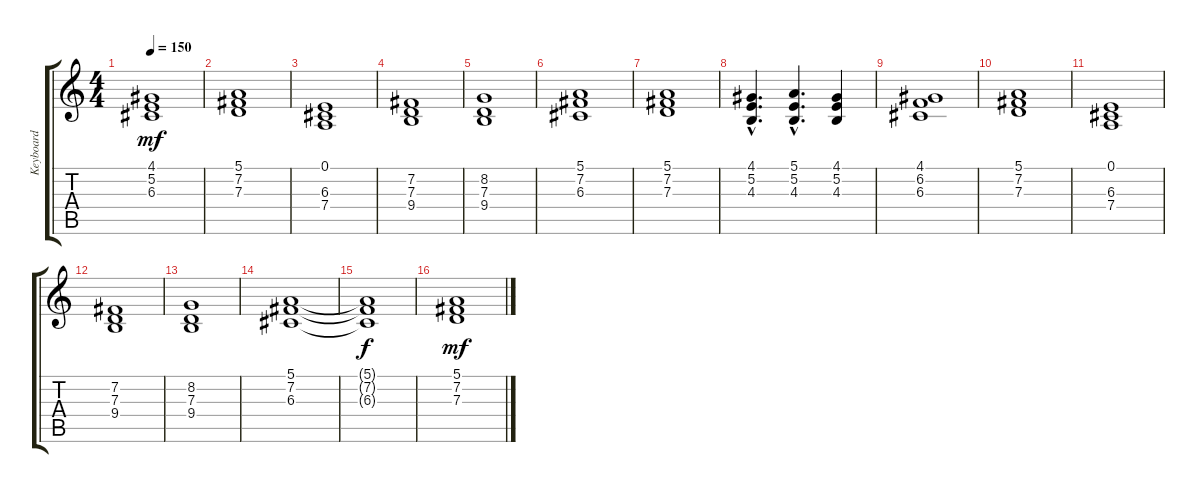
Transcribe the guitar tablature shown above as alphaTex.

\track ("Keyboard" "Keyboard") {instrument churchorgan}
\staff {score tabs}
\tuning (E4 B3 G3 D3 A2 E2) {hide}
\ts (4 4)
\tempo 150
\clef g2
\ks c
(4.1 5.2 6.3).1{dy mf} |
(5.1 7.2 7.3).1 |
(0.1 6.3 7.4).1 |
(7.2 7.3 9.4).1 |
(8.2 7.3 9.4).1 |
(5.1 7.2 6.3).1 |
(5.1 7.2 7.3).1 |
(4.1{hac} 5.2{hac} 4.3{hac}).4{d} (5.1{hac} 5.2{hac} 4.3{hac}).4{d} (4.1 5.2 4.3).4 |
(4.1 6.2 6.3).1 |
(5.1 7.2 7.3).1 |
(0.1 6.3 7.4).1 |
(7.2 7.3 9.4).1 |
(8.2 7.3 9.4).1 |
(5.1 7.2 6.3).1 |
(5.1{t} 7.2{t} 6.3{t}).1{dy f} |
(5.1 7.2 7.3).1{dy mf}
